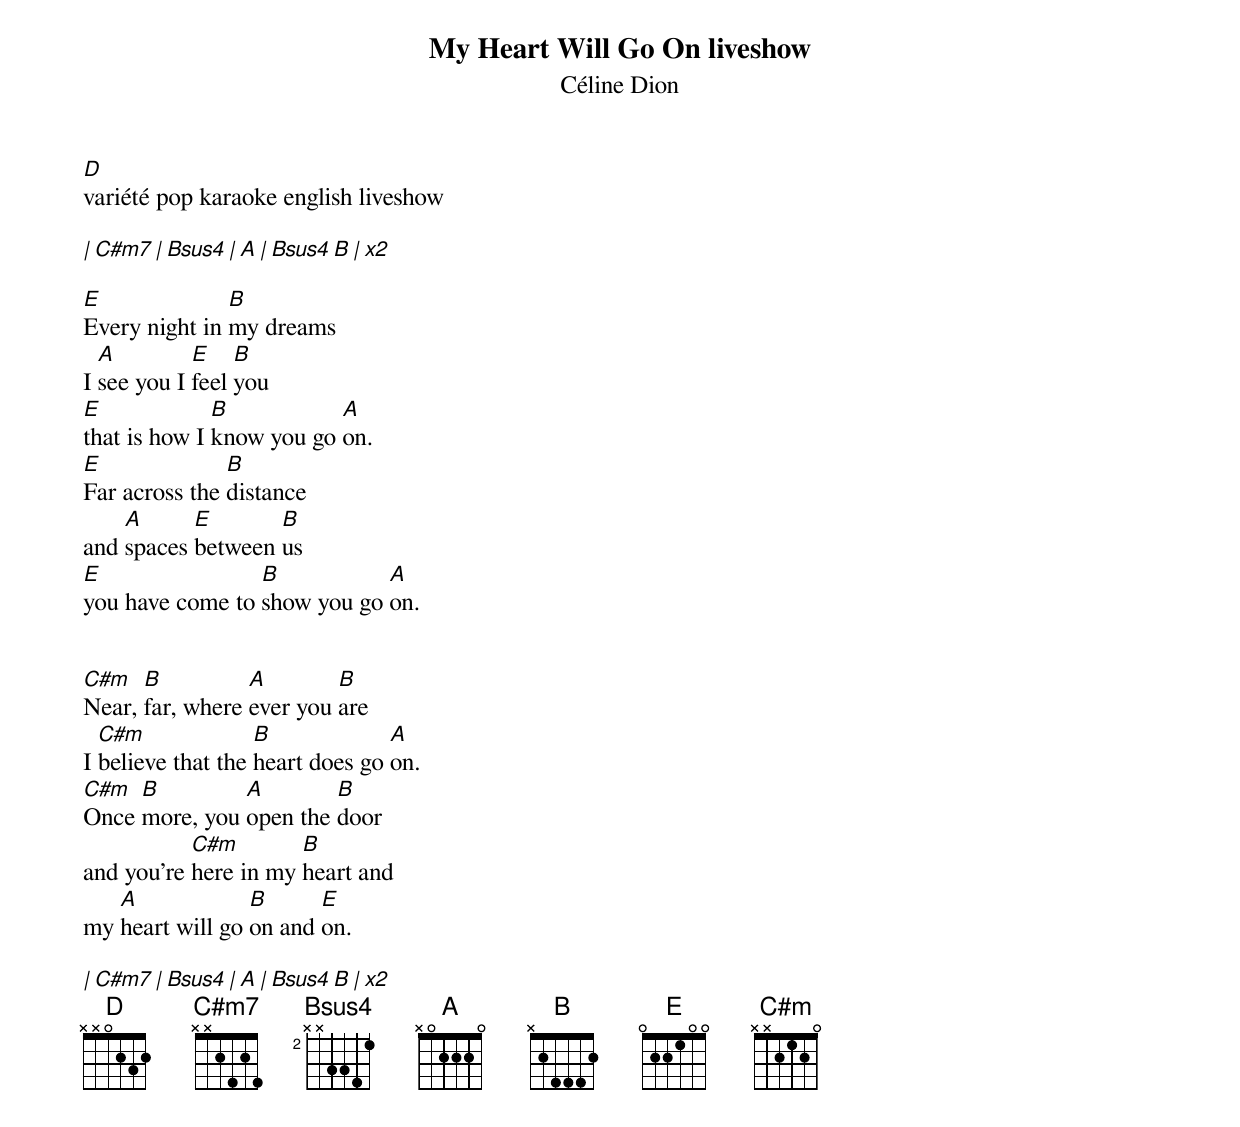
My Heart Will Go On liveshow
Céline Dion
D
variété pop karaoke english liveshow

| C#m7    | Bsus4     | A       | Bsus4    B  | x2

E              B
Every night in my dreams
  A         E    B
I see you I feel you
E             B           A
that is how I know you go on.
E              B
Far across the distance
    A      E       B
and spaces between us
E                B           A
you have come to show you go on.


C#m   B          A        B
Near, far, where ever you are
  C#m              B             A
I believe that the heart does go on.
C#m  B         A        B
Once more, you open the door
           C#m        B
and you're here in my heart and
   A             B      E
my heart will go on and on.

| C#m7    | Bsus4     | A       | Bsus4    B  | x2
